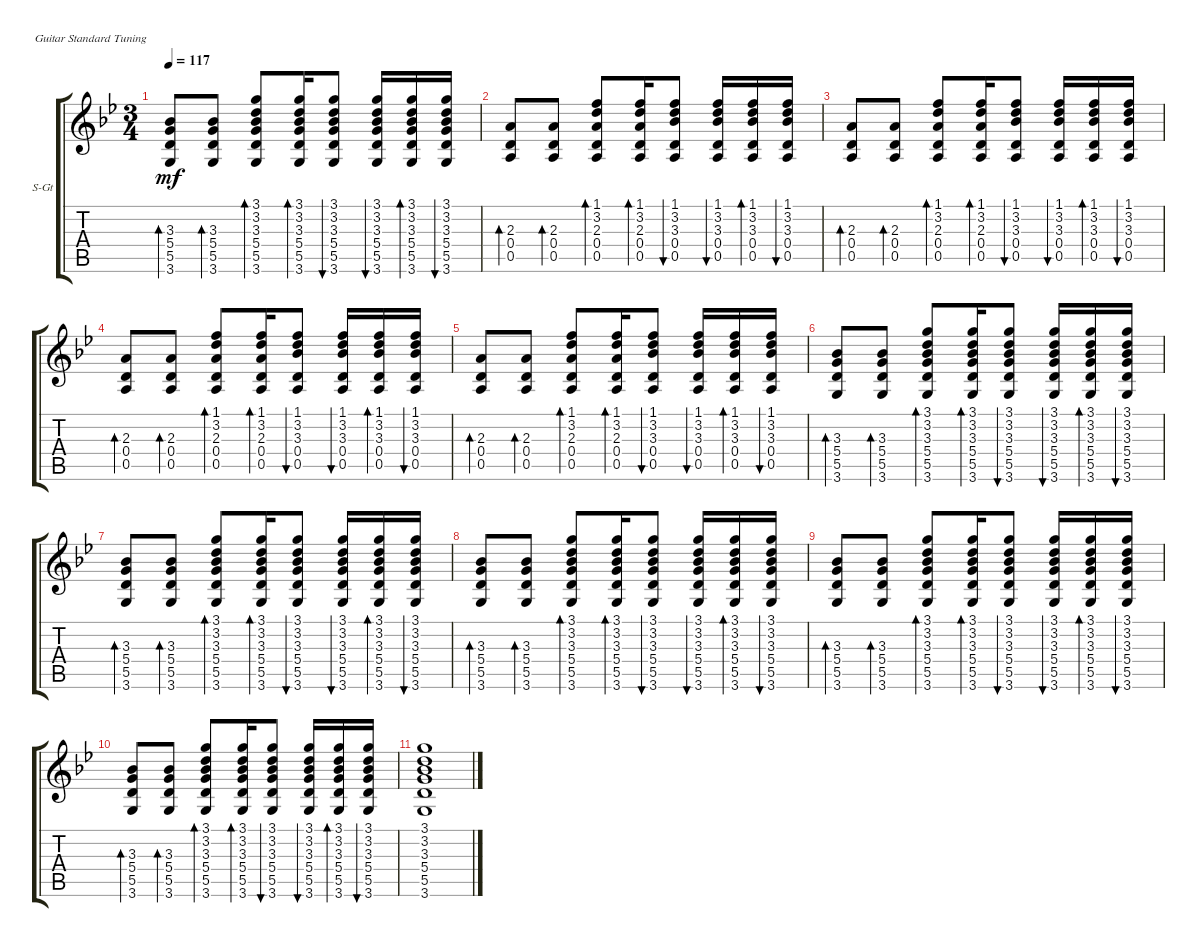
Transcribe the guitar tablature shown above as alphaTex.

\defaultSystemsLayout 4
\bracketExtendMode groupsimilarinstruments
\firstSystemTrackNameOrientation horizontal
\otherSystemsTrackNameOrientation horizontal
\track ("Steel Guitar" "S-Gt") {instrument acousticguitarsteel}
\staff {score tabs}
\tuning (E4 B3 G3 D3 A2 E2)
\ts (3 4)
\tempo 117
\clef g2
\ks gminor
(3.6 5.5 5.4 3.3).8{bd 30 dy mf} (3.6 5.5 5.4 3.3).8{bd 30} (3.6 5.5 5.4 3.3 3.2 3.1).8{bd 30} (3.6 5.5 5.4 3.3 3.2 3.1).16{bd 30} (3.6 5.5 5.4 3.3 3.2 3.1).8{bu 30} (3.6 5.5 5.4 3.3 3.2 3.1).16{bu 30} (3.6 5.5 5.4 3.3 3.2 3.1).16{bd 30} (3.6 5.5 5.4 3.3 3.2 3.1).16{bu 30} |
(0.5 0.4 2.3).8{bd 30} (0.5 0.4 2.3).8{bd 30} (0.5 0.4 2.3 3.2 1.1).8{bd 30} (0.5 0.4 2.3 3.2 1.1).16{bd 30} (0.5 0.4 3.3 3.2 1.1).8{bu 30} (0.5 0.4 3.3 3.2 1.1).16{bu 30} (0.5 0.4 3.3 3.2 1.1).16{bd 30} (0.5 0.4 3.3 3.2 1.1).16{bu 30} |
(0.5 0.4 2.3).8{bd 30} (0.5 0.4 2.3).8{bd 30} (0.5 0.4 2.3 3.2 1.1).8{bd 30} (0.5 0.4 2.3 3.2 1.1).16{bd 30} (0.5 0.4 3.3 3.2 1.1).8{bu 30} (0.5 0.4 3.3 3.2 1.1).16{bu 30} (0.5 0.4 3.3 3.2 1.1).16{bd 30} (0.5 0.4 3.3 3.2 1.1).16{bu 30} |
(0.5 0.4 2.3).8{bd 30} (0.5 0.4 2.3).8{bd 30} (0.5 0.4 2.3 3.2 1.1).8{bd 30} (0.5 0.4 2.3 3.2 1.1).16{bd 30} (0.5 0.4 3.3 3.2 1.1).8{bu 30} (0.5 0.4 3.3 3.2 1.1).16{bu 30} (0.5 0.4 3.3 3.2 1.1).16{bd 30} (0.5 0.4 3.3 3.2 1.1).16{bu 30} |
(0.5 0.4 2.3).8{bd 30} (0.5 0.4 2.3).8{bd 30} (0.5 0.4 2.3 3.2 1.1).8{bd 30} (0.5 0.4 2.3 3.2 1.1).16{bd 30} (0.5 0.4 3.3 3.2 1.1).8{bu 30} (0.5 0.4 3.3 3.2 1.1).16{bu 30} (0.5 0.4 3.3 3.2 1.1).16{bd 30} (0.5 0.4 3.3 3.2 1.1).16{bu 30} |
(3.6 5.5 5.4 3.3).8{bd 30} (3.6 5.5 5.4 3.3).8{bd 30} (3.6 5.5 5.4 3.3 3.2 3.1).8{bd 30} (3.6 5.5 5.4 3.3 3.2 3.1).16{bd 30} (3.6 5.5 5.4 3.3 3.2 3.1).8{bu 30} (3.6 5.5 5.4 3.3 3.2 3.1).16{bu 30} (3.6 5.5 5.4 3.3 3.2 3.1).16{bd 30} (3.6 5.5 5.4 3.3 3.2 3.1).16{bu 30} |
(3.6 5.5 5.4 3.3).8{bd 30} (3.6 5.5 5.4 3.3).8{bd 30} (3.6 5.5 5.4 3.3 3.2 3.1).8{bd 30} (3.6 5.5 5.4 3.3 3.2 3.1).16{bd 30} (3.6 5.5 5.4 3.3 3.2 3.1).8{bu 30} (3.6 5.5 5.4 3.3 3.2 3.1).16{bu 30} (3.6 5.5 5.4 3.3 3.2 3.1).16{bd 30} (3.6 5.5 5.4 3.3 3.2 3.1).16{bu 30} |
(3.6 5.5 5.4 3.3).8{bd 30} (3.6 5.5 5.4 3.3).8{bd 30} (3.6 5.5 5.4 3.3 3.2 3.1).8{bd 30} (3.6 5.5 5.4 3.3 3.2 3.1).16{bd 30} (3.6 5.5 5.4 3.3 3.2 3.1).8{bu 30} (3.6 5.5 5.4 3.3 3.2 3.1).16{bu 30} (3.6 5.5 5.4 3.3 3.2 3.1).16{bd 30} (3.6 5.5 5.4 3.3 3.2 3.1).16{bu 30} |
(3.6 5.5 5.4 3.3).8{bd 30} (3.6 5.5 5.4 3.3).8{bd 30} (3.6 5.5 5.4 3.3 3.2 3.1).8{bd 30} (3.6 5.5 5.4 3.3 3.2 3.1).16{bd 30} (3.6 5.5 5.4 3.3 3.2 3.1).8{bu 30} (3.6 5.5 5.4 3.3 3.2 3.1).16{bu 30} (3.6 5.5 5.4 3.3 3.2 3.1).16{bd 30} (3.6 5.5 5.4 3.3 3.2 3.1).16{bu 30} |
(3.6 5.5 5.4 3.3).8{bd 30} (3.6 5.5 5.4 3.3).8{bd 30} (3.6 5.5 5.4 3.3 3.2 3.1).8{bd 30} (3.6 5.5 5.4 3.3 3.2 3.1).16{bd 30} (3.6 5.5 5.4 3.3 3.2 3.1).8{bu 30} (3.6 5.5 5.4 3.3 3.2 3.1).16{bu 30} (3.6 5.5 5.4 3.3 3.2 3.1).16{bd 30} (3.6 5.5 5.4 3.3 3.2 3.1).16{bu 30} |
(3.6 5.5 5.4 3.3 3.2 3.1).1
